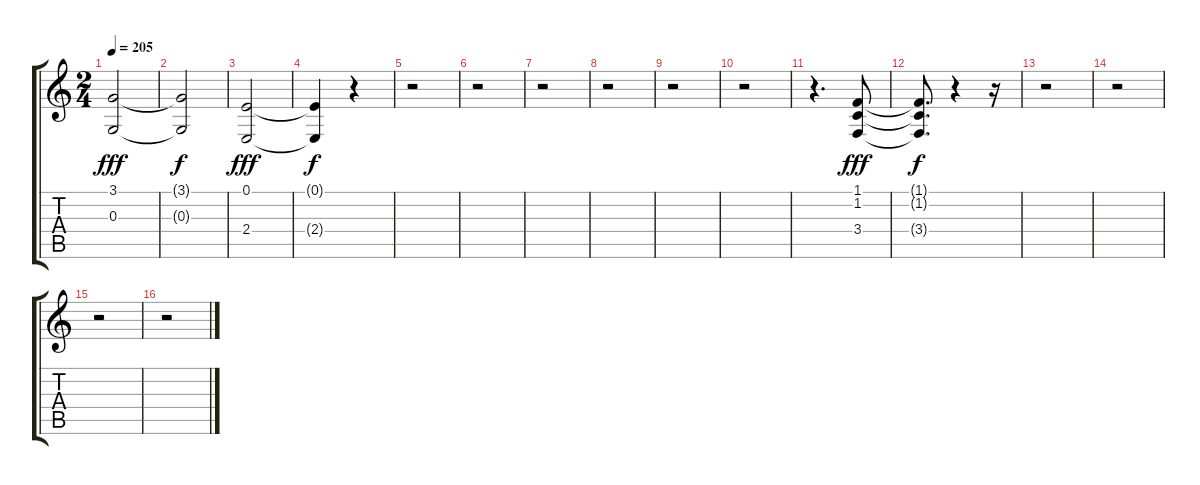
\track "" {instrument altosax}
\staff {score tabs}
\tuning (E4 B3 G3 D3 A2 E2) {hide}
\ts (2 4)
\tempo 205
\clef g2
\ks c
(3.1 0.3).2{dy fff} |
(3.1{t} 0.3{t}).2{dy f} |
(0.1 2.4).2{dy fff} |
(0.1{t} 2.4{t}).4{dy f} r.4 |
r.2 |
r.2 |
r.2 |
r.2 |
r.2 |
r.2 |
r.4{d} (1.1 1.2 3.4).8{dy fff} |
(1.1{t} 1.2{t} 3.4{t}).8{d dy f} r.4 r.16 |
r.2 |
r.2 |
r.2 |
r.2
